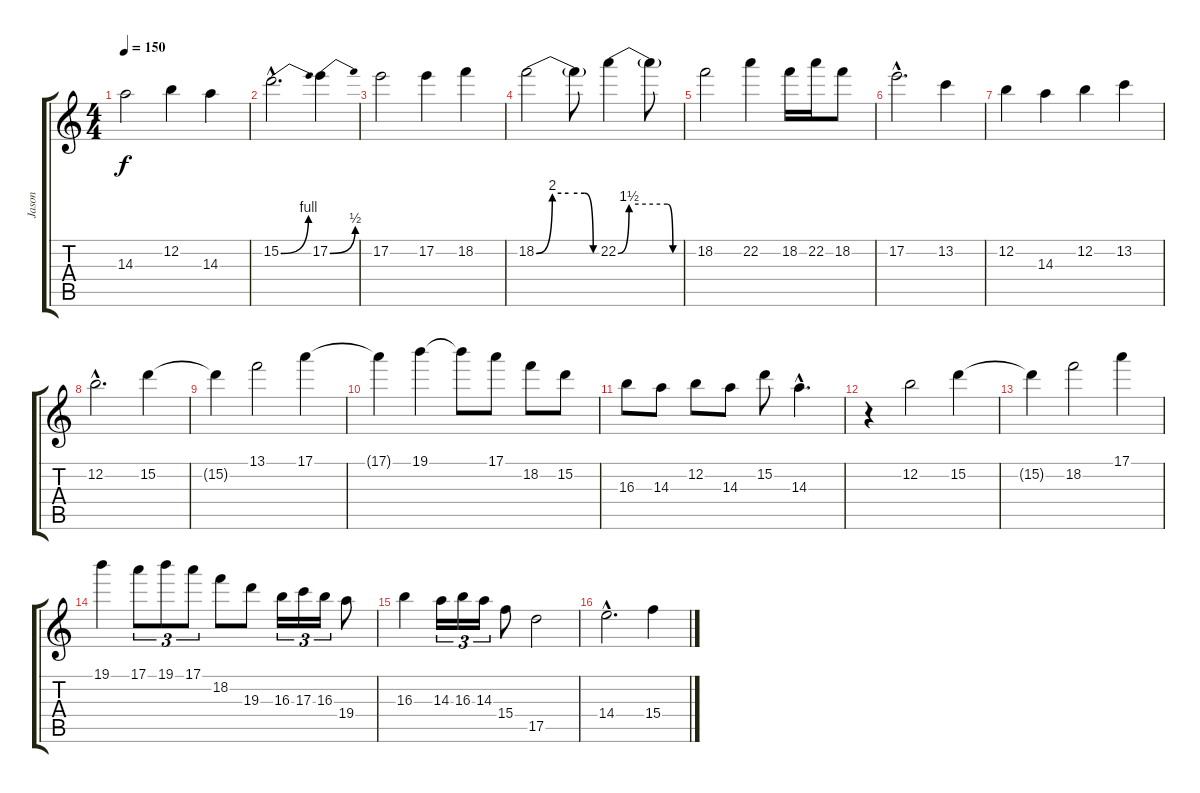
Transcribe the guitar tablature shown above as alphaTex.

\track ("Jason" "Jason") {instrument distortionguitar}
\staff {score tabs}
\tuning (E4 B3 G3 D3 A2 E2) {hide}
\ts (4 4)
\tempo 150
\clef g2
\ks c
14.3.2{dy f} 12.2.4 14.3.4 |
15.2{be (bend 0 0 60 4) hac}.2{d} 17.2{be (bend 0 0 60 2)}.4 |
17.2.2 17.2.4 18.2.4 |
18.2{be (custom 0 0 15 8 30 8 45 8 53 0 60 0)}.2 18.2{t}.8 22.2{be (custom 0 0 10 6 45 6 50 0 60 0)}.4 22.2{t}.8 |
18.2.2 22.2.4 18.2.16 22.2.16 18.2.8 |
17.2{hac}.2{d} 13.2.4 |
12.2.4 14.3.4 12.2.4 13.2.4 |
12.2{hac}.2{d} 15.2.4 |
15.2{t}.4 13.1.2 17.1.4 |
17.1{t}.4 19.1.4 19.1{t}.8 17.1.8 18.2.8 15.2.8 |
16.3.8 14.3.8 12.2.8 14.3.8 15.2.8 14.3{hac}.4{d} |
r.4 12.2.2 15.2.4 |
15.2{t}.4 18.2.2 17.1.4 |
19.1.4 17.1.8{tu (3 2)} 19.1.8{tu (3 2)} 17.1.8{tu (3 2)} 18.2.8 19.3.8 16.3.16{tu (3 2)} 17.3.16{tu (3 2)} 16.3.16{tu (3 2)} 19.4.8 |
16.3.4 14.3.16{tu (3 2)} 16.3.16{tu (3 2)} 14.3.16{tu (3 2)} 15.4.8 17.5.2 |
14.4{hac}.2{d} 15.4.4
